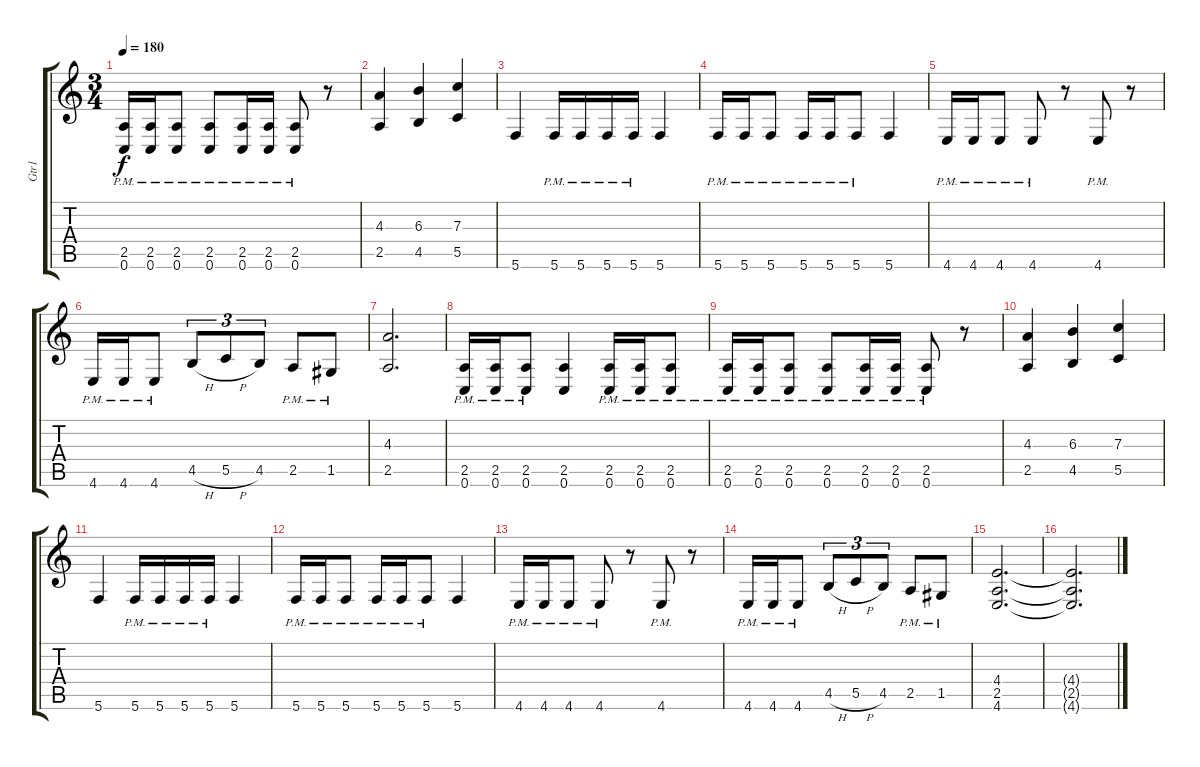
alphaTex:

\track ("Gtr1" "Gtr1") {instrument overdrivenguitar}
\staff {score tabs}
\tuning (D4 A3 F3 C3 G2 C2) {hide}
\ts (3 4)
\tempo 180
\clef g2
\ks c
(2.5{pm} 0.6{pm}).16{dy f} (2.5{pm} 0.6{pm}).16 (2.5{pm} 0.6{pm}).8 (2.5{pm} 0.6{pm}).8 (2.5{pm} 0.6{pm}).16 (2.5{pm} 0.6{pm}).16 (2.5{pm} 0.6{pm}).8 r.8 |
(4.3 2.5).4 (6.3 4.5).4 (7.3 5.5).4 |
5.6.4 5.6{pm}.16 5.6{pm}.16 5.6{pm}.16 5.6{pm}.16 5.6.4 |
5.6{pm}.16 5.6{pm}.16 5.6{pm}.8 5.6{pm}.16 5.6{pm}.16 5.6{pm}.8 5.6.4 |
4.6{pm}.16 4.6{pm}.16 4.6{pm}.8 4.6{pm}.8 r.8 4.6{pm}.8 r.8 |
4.6{pm}.16 4.6{pm}.16 4.6{pm}.8 4.5{h}.8{tu (3 2)} 5.5{h}.8{tu (3 2)} 4.5.8{tu (3 2)} 2.5{pm}.8 1.5{pm}.8 |
(4.3 2.5).2{d} |
(2.5{pm} 0.6{pm}).16 (2.5{pm} 0.6{pm}).16 (2.5{pm} 0.6{pm}).8 (2.5 0.6).4 (2.5{pm} 0.6{pm}).16 (2.5{pm} 0.6{pm}).16 (2.5{pm} 0.6{pm}).8 |
(2.5{pm} 0.6{pm}).16 (2.5{pm} 0.6{pm}).16 (2.5{pm} 0.6{pm}).8 (2.5{pm} 0.6{pm}).8 (2.5{pm} 0.6{pm}).16 (2.5{pm} 0.6{pm}).16 (2.5{pm} 0.6{pm}).8 r.8 |
(4.3 2.5).4 (6.3 4.5).4 (7.3 5.5).4 |
5.6.4 5.6{pm}.16 5.6{pm}.16 5.6{pm}.16 5.6{pm}.16 5.6.4 |
5.6{pm}.16 5.6{pm}.16 5.6{pm}.8 5.6{pm}.16 5.6{pm}.16 5.6{pm}.8 5.6.4 |
4.6{pm}.16 4.6{pm}.16 4.6{pm}.8 4.6{pm}.8 r.8 4.6{pm}.8 r.8 |
4.6{pm}.16 4.6{pm}.16 4.6{pm}.8 4.5{h}.8{tu (3 2)} 5.5{h}.8{tu (3 2)} 4.5.8{tu (3 2)} 2.5{pm}.8 1.5{pm}.8 |
(4.4 2.5 4.6).2{d} |
(4.4{t} 2.5{t} 4.6{t}).2{d}
